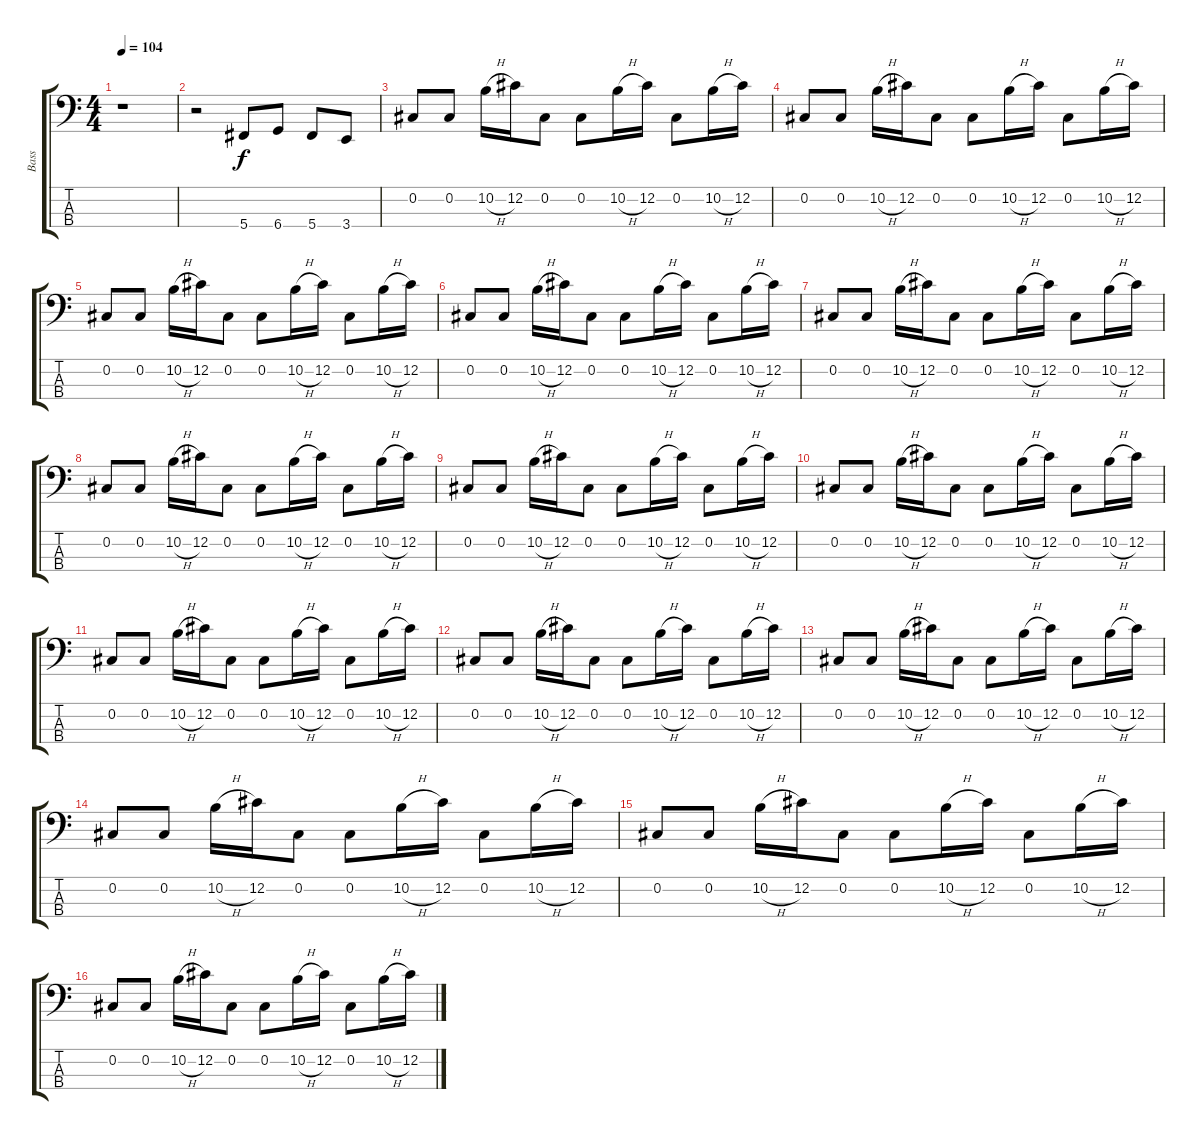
\track ("Bass" "Bass") {instrument electricbassfinger}
\staff {score tabs}
\tuning (Gb2 Db2 Ab1 Db1) {hide}
\ts (4 4)
\tempo 104
\clef f4
\ks c
r.1{dy f} |
r.2 5.4.8 6.4.8 5.4.8 3.4.8 |
0.2.8 0.2.8 10.2{h}.16 12.2.16 0.2.8 0.2.8 10.2{h}.16 12.2.16 0.2.8 10.2{h}.16 12.2.16 |
0.2.8 0.2.8 10.2{h}.16 12.2.16 0.2.8 0.2.8 10.2{h}.16 12.2.16 0.2.8 10.2{h}.16 12.2.16 |
0.2.8 0.2.8 10.2{h}.16 12.2.16 0.2.8 0.2.8 10.2{h}.16 12.2.16 0.2.8 10.2{h}.16 12.2.16 |
0.2.8 0.2.8 10.2{h}.16 12.2.16 0.2.8 0.2.8 10.2{h}.16 12.2.16 0.2.8 10.2{h}.16 12.2.16 |
0.2.8 0.2.8 10.2{h}.16 12.2.16 0.2.8 0.2.8 10.2{h}.16 12.2.16 0.2.8 10.2{h}.16 12.2.16 |
0.2.8 0.2.8 10.2{h}.16 12.2.16 0.2.8 0.2.8 10.2{h}.16 12.2.16 0.2.8 10.2{h}.16 12.2.16 |
0.2.8 0.2.8 10.2{h}.16 12.2.16 0.2.8 0.2.8 10.2{h}.16 12.2.16 0.2.8 10.2{h}.16 12.2.16 |
0.2.8 0.2.8 10.2{h}.16 12.2.16 0.2.8 0.2.8 10.2{h}.16 12.2.16 0.2.8 10.2{h}.16 12.2.16 |
0.2.8 0.2.8 10.2{h}.16 12.2.16 0.2.8 0.2.8 10.2{h}.16 12.2.16 0.2.8 10.2{h}.16 12.2.16 |
0.2.8 0.2.8 10.2{h}.16 12.2.16 0.2.8 0.2.8 10.2{h}.16 12.2.16 0.2.8 10.2{h}.16 12.2.16 |
0.2.8 0.2.8 10.2{h}.16 12.2.16 0.2.8 0.2.8 10.2{h}.16 12.2.16 0.2.8 10.2{h}.16 12.2.16 |
0.2.8 0.2.8 10.2{h}.16 12.2.16 0.2.8 0.2.8 10.2{h}.16 12.2.16 0.2.8 10.2{h}.16 12.2.16 |
0.2.8 0.2.8 10.2{h}.16 12.2.16 0.2.8 0.2.8 10.2{h}.16 12.2.16 0.2.8 10.2{h}.16 12.2.16 |
0.2.8 0.2.8 10.2{h}.16 12.2.16 0.2.8 0.2.8 10.2{h}.16 12.2.16 0.2.8 10.2{h}.16 12.2.16
